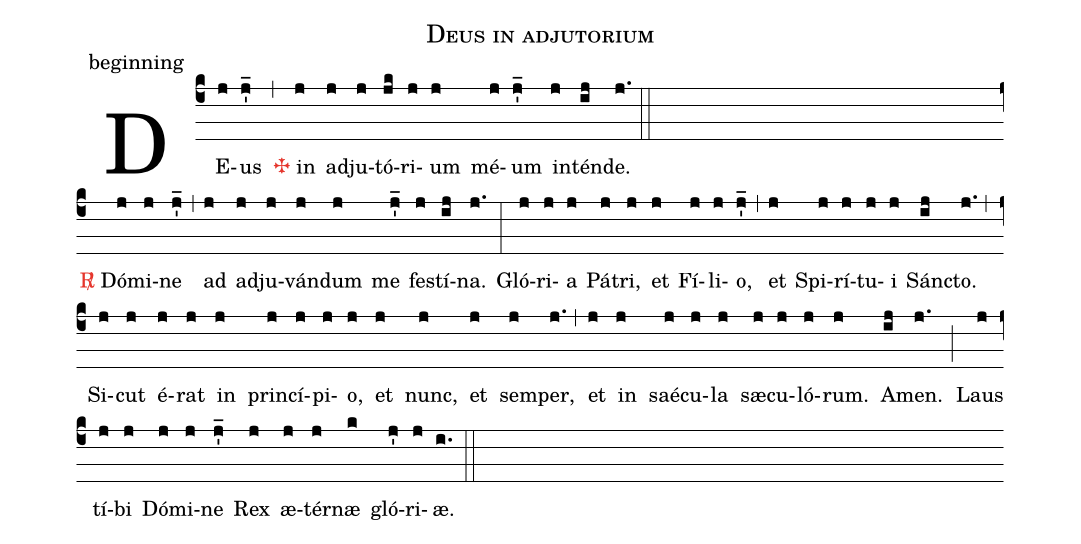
name: Deus in adjutorium;
office-part: beginning;
%%
% The syntax in this part is called gabc. Please refer to http://home.gna.org/gregorio/gabc/#basis

(c4) DE(j)us(j'_) (,) <c><v>\grealtcross{}</v></c>  in(j) ad(j)ju(j)tó(jk)ri(j)um(j) mé(j)um(j'_) in(j)tén(ij)de. (j.) (::) (Z)

<c><sp>R/</sp></c>~Dó(j)mi(j)ne(j'_) (,) ad(j) ad(j)ju(j)ván(j)dum(j) me(j'_) fe(j)stí(ij)na.(j.) (:)

Gló(j)ri(j)a(j) Pá(j)tri,(j) et(j) Fí(j)li(j)o,(j'_) (,) et(j) Spi(j)rí(j)tu(j)i(j) Sán(ij)cto.(j.) (,) Si(j)cut(j) é(j)rat(j) in(j) prin(j)cí(j)pi(j)o,(j) et(j) nunc,(j) et(j) sem(j)per,(j.) (,) et(j) in(j) saé(j)cu(j)la(j) sæ(j)cu(j)ló(j)rum.(j) A(ij)men.(j.) (;) L{au}s(j) tí(j)bi(j) Dó(j)mi(j)ne(j'_) Rex(j) æ(j)tér(j)næ(k) gló(j')ri(j)æ.(i.) (::)
